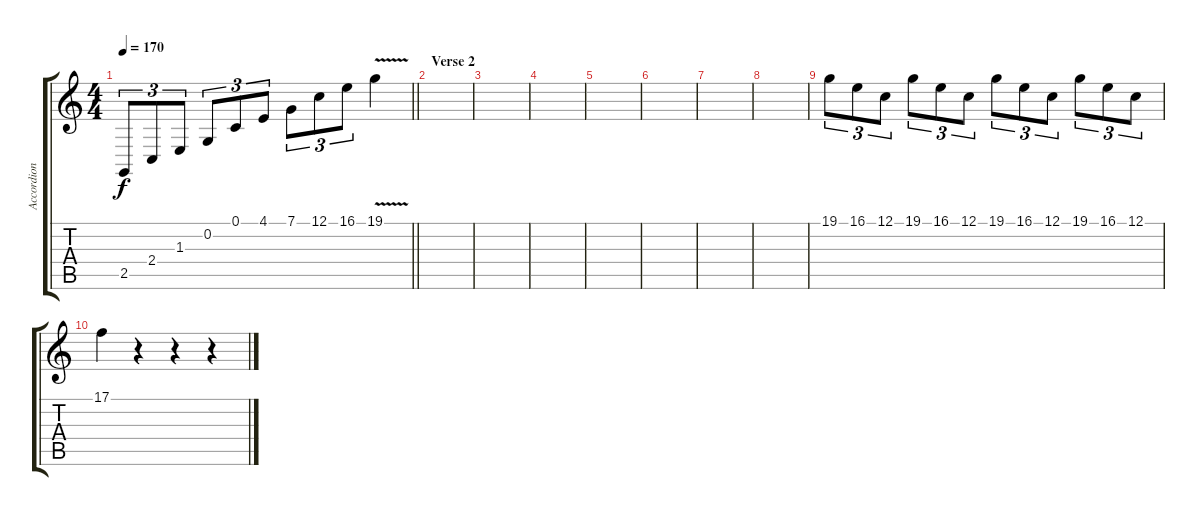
\track ("Accordion" "Accordion") {instrument accordion}
\staff {score tabs}
\tuning (C4 G3 Eb3 Bb2 F2 C2) {hide}
\ts (4 4)
\tempo 170
\clef g2
\barLineRight lightlight
\ks c
2.5.8{tu (3 2) dy f} 2.4.8{tu (3 2)} 1.3.8{tu (3 2)} 0.2.8{tu (3 2)} 0.1.8{tu (3 2)} 4.1.8{tu (3 2)} 7.1.8{tu (3 2)} 12.1.8{tu (3 2)} 16.1.8{tu (3 2)} 19.1{v}.4 |
\section ("" "Verse 2")
|
|
|
|
|
|
|
19.1.8{tu (3 2)} 16.1.8{tu (3 2)} 12.1.8{tu (3 2)} 19.1.8{tu (3 2)} 16.1.8{tu (3 2)} 12.1.8{tu (3 2)} 19.1.8{tu (3 2)} 16.1.8{tu (3 2)} 12.1.8{tu (3 2)} 19.1.8{tu (3 2)} 16.1.8{tu (3 2)} 12.1.8{tu (3 2)} |
17.1.4 r.4 r.4 r.4
